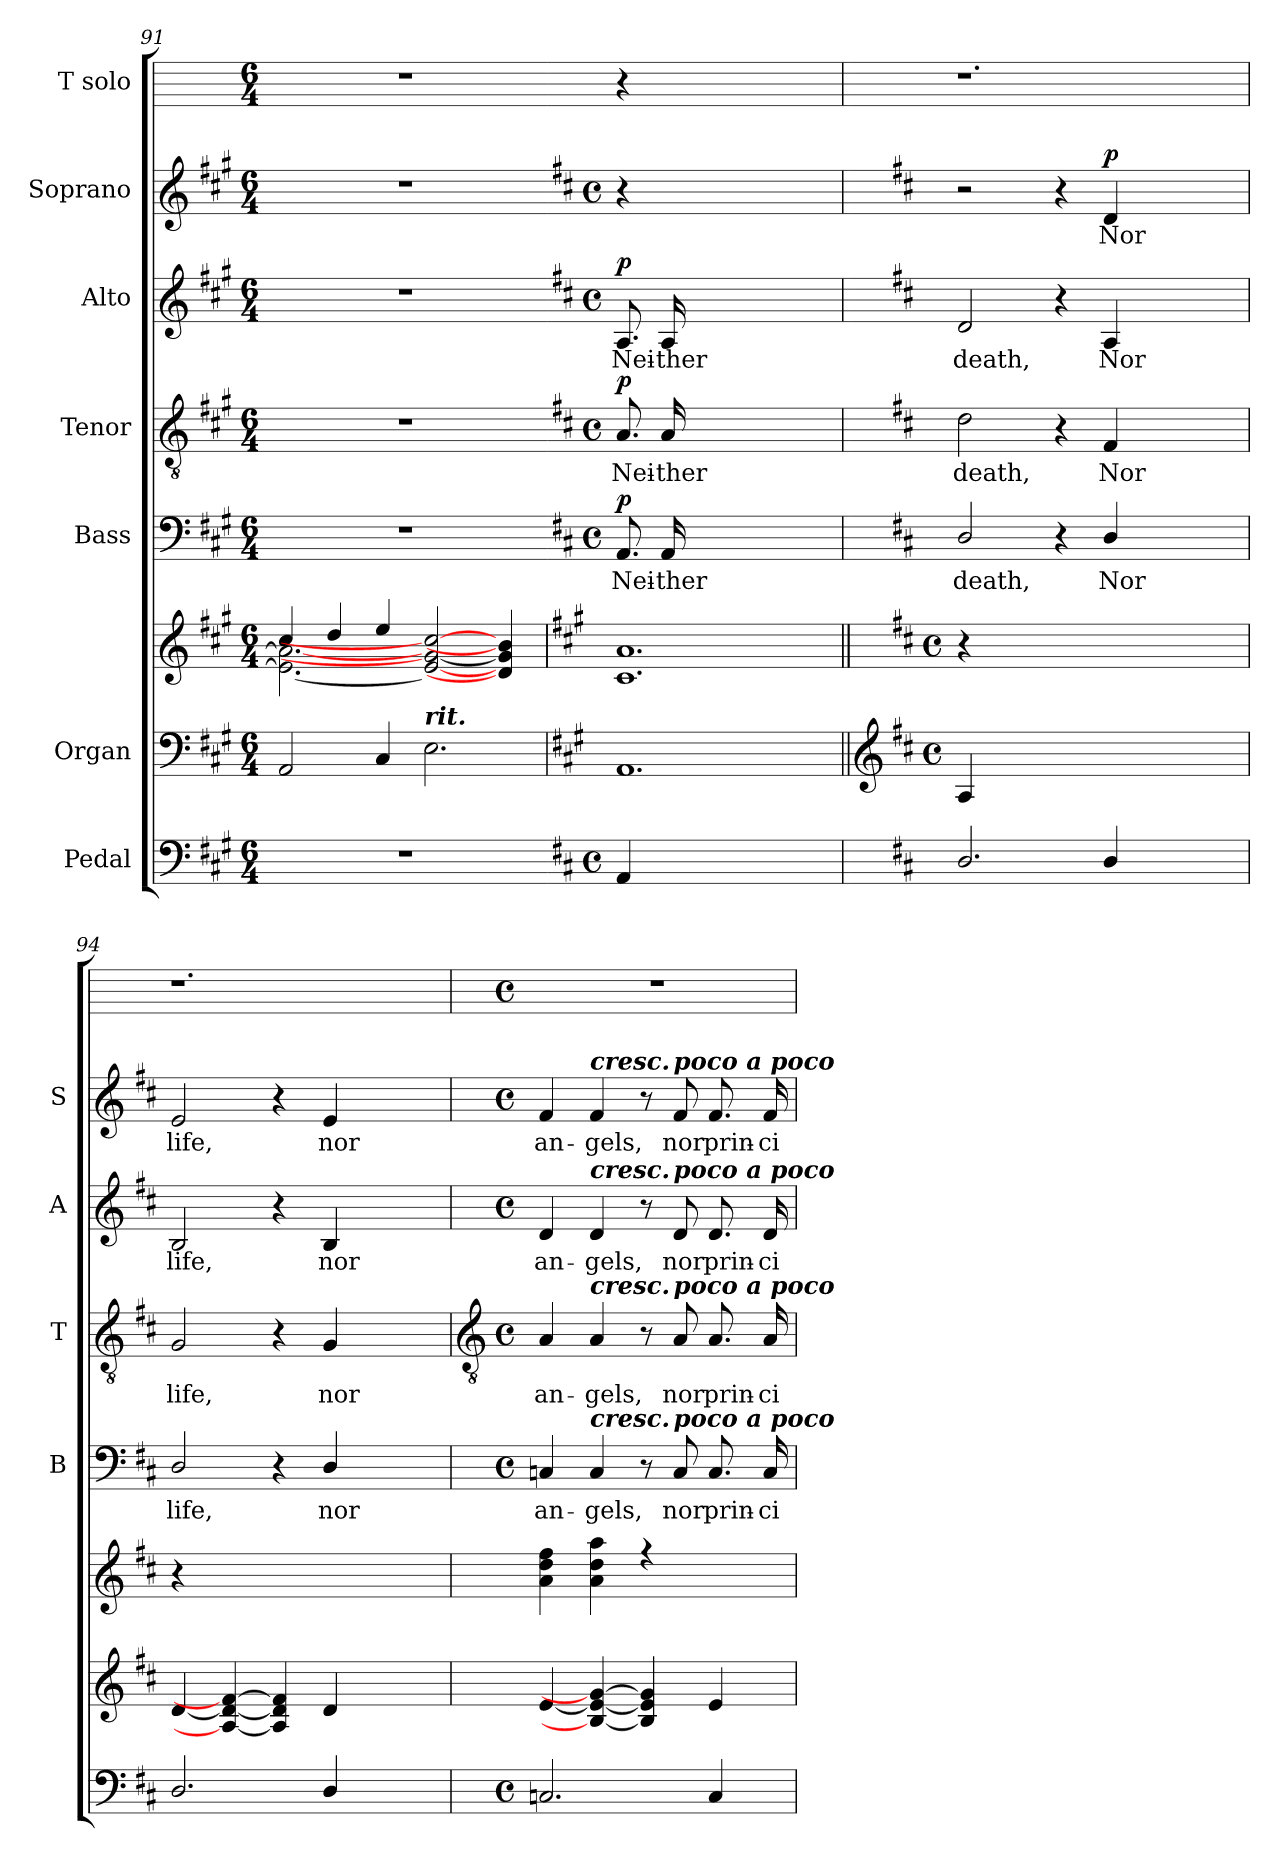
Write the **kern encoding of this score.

**kern	**kern	**kern	**kern	**text	**dynam	**kern	**text	**dynam	**kern	**text	**dynam	**kern	**text	**dynam	**kern
*part7	*part6	*part6	*part5	*part5	*part5	*part4	*part4	*part4	*part3	*part3	*part3	*part2	*part2	*part2	*part1
*staff8	*staff7	*staff6	*staff5	*staff5	*staff5	*staff4	*staff4	*staff4	*staff3	*staff3	*staff3	*staff2	*staff2	*staff2	*staff1
*I"Pedal	*I"Organ	*	*I"Bass	*	*	*I"Tenor	*	*	*I"Alto	*	*	*I"Soprano	*	*	*I"T solo
*	*	*	*I'B	*	*	*I'T	*	*	*I'A	*	*	*I'S	*	*	*
*clefF4	*clefF4	*clefG2	*clefF4	*	*	*clefGv2	*	*	*clefG2	*	*	*clefG2	*	*	*
*k[f#c#g#]	*k[f#c#g#]	*k[f#c#g#]	*k[f#c#g#]	*	*	*k[f#c#g#]	*	*	*k[f#c#g#]	*	*	*k[f#c#g#]	*	*	*
*A:	*A:	*A:	*A:	*	*	*A:	*	*	*A:	*	*	*A:	*	*	*
*M6/4	*M6/4	*M6/4	*M6/4	*	*	*M6/4	*	*	*M6/4	*	*	*M6/4	*	*	*M6/4
=91	=91	=91	=91	=91	=91	=91	=91	=91	=91	=91	=91	=91	=91	=91	=91
!LO:N:vis=1	!	!	!LO:N:vis=1	!	!	!LO:N:vis=1	!	!	!LO:N:vis=1	!	!	!LO:N:vis=1	!	!	!
*	*	*^	*	*	*	*	*	*	*	*	*	*	*	*	*
1.r	2AA/	4cc#/	2.e\_ 2.a\_	1.r	.	.	1.r	.	.	1.r	.	.	1.r	.	.	1.r
.	.	4dd/	.	.	.	.	.	.	.	.	.	.	.	.	.	.
.	4C#/	4ee/	.	.	.	.	.	.	.	.	.	.	.	.	.	.
!	!LO:TX:a:Bi:t=rit.	!	!	!	!	!	!	!	!	!	!	!	!	!	!	!
.	2.E	2.ryy	2e/_ 2g#/_ 2cc#/_	.	.	.	.	.	.	.	.	.	.	.	.	.
.	.	.	4d/] 4g#/] 4b/]	.	.	.	.	.	.	.	.	.	.	.	.	.
=92||	=92	=92	=92	=92||	=92||	=92||	=92||	=92||	=92||	=92||	=92||	=92||	=92||	=92||	=92||	=92||
*k[f#c#]	*	*	*	*k[f#c#]	*	*	*k[f#c#]	*	*	*k[f#c#]	*	*	*k[f#c#]	*	*	*
*D:	*	*	*	*D:	*	*	*D:	*	*	*D:	*	*	*D:	*	*	*
*M4/4	*	*	*	*M4/4	*	*	*M4/4	*	*	*M4/4	*	*	*M4/4	*	*	*
*met(c)	*	*	*	*met(c)	*	*	*met(c)	*	*	*met(c)	*	*	*met(c)	*	*	*
!	!	!LO:N:vis=1	!	!	!LO:LY:b	!LO:DY:b	!	!LO:LY:b	!LO:DY:b	!	!LO:LY:b	!LO:DY:b	!	!	!	!
4AA	1.AA	1.ryy	1.c#\ 1.a\	8.AA	Nei-	p	8.A	Nei-	p	8.A	Nei-	p	4r	.	.	4r
!	!	!	!	!	!LO:LY:b	!	!	!LO:LY:b	!	!	!LO:LY:b	!	!	!	!	!
.	.	.	.	16AA	-ther	.	16A	-ther	.	16A	-ther	.	.	.	.	.
1ryy	.	.	.	1ryy	.	.	1ryy	.	.	1ryy	.	.	1ryy	.	.	1ryy
4ryy	.	.	.	4ryy	.	.	4ryy	.	.	4ryy	.	.	4ryy	.	.	4ryy
=93	=93||	=93||	=93||	=93	=93	=93	=93	=93	=93	=93	=93	=93	=93	=93	=93	=93
*	*clefG2	*	*	*	*	*	*	*	*	*	*	*	*	*	*	*
*	*k[f#c#]	*k[f#c#]	*	*	*	*	*	*	*	*	*	*	*	*	*	*
*	*D:	*D:	*	*	*	*	*	*	*	*	*	*	*	*	*	*
*	*M4/4	*M4/4	*	*	*	*	*	*	*	*	*	*	*	*	*	*
*	*met(c)	*met(c)	*	*	*	*	*	*	*	*	*	*	*	*	*	*
!	!	!	!	!	!LO:LY:b	!	!	!LO:LY:b	!	!	!LO:LY:b	!	!	!	!	!
2.D/	4A	4r	4ryy	2D/	death,	.	2d	death,	.	2d	death,	.	2r	.	.	1.r
.	1ryy	1ryy	1ryy	.	.	.	.	.	.	.	.	.	.	.	.	.
.	.	.	.	4r	.	.	4r	.	.	4r	.	.	4r	.	.	.
!	!	!	!	!	!LO:LY:b	!	!	!LO:LY:b	!	!	!LO:LY:b	!	!	!LO:LY:b	!LO:DY:b	!
4D/	.	.	.	4D/	Nor	.	4F#	Nor	.	4A	Nor	.	4d	Nor	p	.
2ryy	.	.	.	2ryy	.	.	2ryy	.	.	2ryy	.	.	2ryy	.	.	.
.	4ryy	4ryy	4ryy	.	.	.	.	.	.	.	.	.	.	.	.	.
=94	=94	=94	=94	=94	=94	=94	=94	=94	=94	=94	=94	=94	=94	=94	=94	=94
!	!	!	!	!	!LO:LY:b	!	!	!LO:LY:b	!	!	!LO:LY:b	!	!	!LO:LY:b	!	!
2.D/	[4d	4r	1ryy	2D/	life,	.	2G	life,	.	2B	life,	.	2e	life,	.	1.r
.	4A_ 4d_ 4f#_	2ryy	.	.	.	.	.	.	.	.	.	.	.	.	.	.
.	4A] 4d] 4f#]	.	.	4r	.	.	4r	.	.	4r	.	.	4r	.	.	.
!	!	!	!	!	!LO:LY:b	!	!	!LO:LY:b	!	!	!LO:LY:b	!	!	!LO:LY:b	!	!
4D/	4d	2.ryy	.	4D/	nor	.	4G	nor	.	4B	nor	.	4e	nor	.	.
2ryy	2ryy	.	2ryy	2ryy	.	.	2ryy	.	.	2ryy	.	.	2ryy	.	.	.
!!LO:LB:g=z
=95	=95	=95	=95	=95	=95	=95	=95	=95	=95	=95	=95	=95	=95	=95	=95	=95
*	*	*	*	*	*	*	*clefGv2	*	*	*	*	*	*	*	*	*
*M4/4	*	*	*	*M4/4	*	*	*M4/4	*	*	*M4/4	*	*	*M4/4	*	*	*M4/4
*met(c)	*	*	*	*met(c)	*	*	*met(c)	*	*	*met(c)	*	*	*met(c)	*	*	*met(c)
!	!	!	!	!	!LO:LY:b	!	!	!LO:LY:b	!	!	!LO:LY:b	!	!	!LO:LY:b	!	!
2.Cn	[4e	4a\ 4dd\ 4ff#\	1ryy	4Cn	an-	.	4A	an-	.	4d	an-	.	4f#	an-	.	1r
!	!	!	!	!	!	!	!	!	!	!	!	!	!LO:TX:a:Bi:t=cresc.	!	!	!
!	!	!	!	!	!	!	!	!	!	!LO:TX:a:Bi:t=cresc.	!	!	!	!	!	!
!	!	!	!	!	!	!	!LO:TX:a:Bi:t=cresc.	!	!	!	!	!	!	!	!	!
!	!	!	!	!LO:TX:a:Bi:t=cresc.	!	!	!	!	!	!	!	!	!	!	!	!
!	!	!	!	!	!LO:LY:b	!	!	!LO:LY:b	!	!	!LO:LY:b	!	!	!LO:LY:b	!	!
.	4B_ 4e_ 4g_	4a\ 4dd\ 4aa\	.	4C	-gels,	.	4A	-gels,	.	4d	-gels,	.	4f#	-gels,	.	.
.	4B] 4e] 4g]	4r	.	8r	.	.	8r	.	.	8r	.	.	8r	.	.	.
!	!	!	!	!	!	!	!	!	!	!	!	!	!LO:TX:a:Bi:t=poco a poco	!	!	!
!	!	!	!	!	!	!	!	!	!	!LO:TX:a:Bi:t=poco a poco	!	!	!	!	!	!
!	!	!	!	!	!	!	!LO:TX:a:Bi:t=poco a poco	!	!	!	!	!	!	!	!	!
!	!	!	!	!LO:TX:a:Bi:t=poco a poco	!	!	!	!	!	!	!	!	!	!	!	!
!	!	!	!	!	!LO:LY:b	!	!	!LO:LY:b	!	!	!LO:LY:b	!	!	!LO:LY:b	!	!
.	.	.	.	8C	nor	.	8A	nor	.	8d	nor	.	8f#	nor	.	.
!	!	!	!	!	!LO:LY:b	!	!	!LO:LY:b	!	!	!LO:LY:b	!	!	!LO:LY:b	!	!
4C	4e	4ryy	.	8.C	prin-	.	8.A	prin-	.	8.d	prin-	.	8.f#	prin-	.	.
!	!	!	!	!	!LO:LY:b	!	!	!LO:LY:b	!	!	!LO:LY:b	!	!	!LO:LY:b	!	!
.	.	.	.	16C	-ci-	.	16A	-ci-	.	16d	-ci-	.	16f#	-ci-	.	.
*	*	*v	*v	*	*	*	*	*	*	*	*	*	*	*	*	*
=	=	=	=	=	=	=	=	=	=	=	=	=	=	=	=
*-	*-	*-	*-	*-	*-	*-	*-	*-	*-	*-	*-	*-	*-	*-	*-
